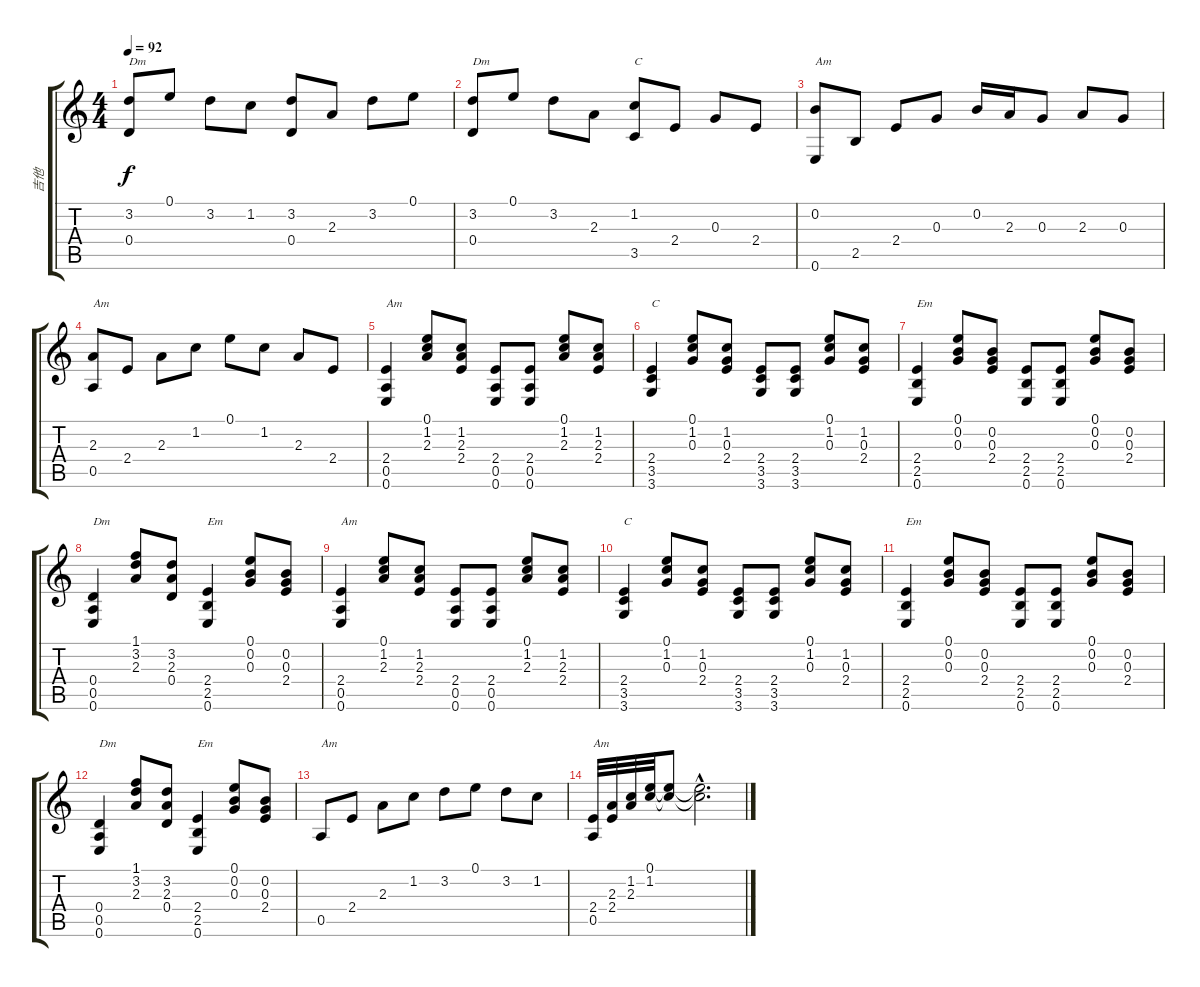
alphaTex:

\track ("吉他" "吉他") {instrument acousticguitarsteel}
\staff {score tabs}
\tuning (E4 B3 G3 D3 A2 E2) {hide}
\ts (4 4)
\tempo 92
\clef g2
\ks c
(3.2 0.4).8{txt "Dm" dy f} 0.1.8 3.2.8 1.2.8 (3.2 0.4).8 2.3.8 3.2.8 0.1.8 |
(3.2 0.4).8{txt "Dm"} 0.1.8 3.2.8 2.3.8 (1.2 3.5).8{txt "C"} 2.4.8 0.3.8 2.4.8 |
(0.2 0.6).8{txt "Am"} 2.5.8 2.4.8 0.3.8 0.2.16 2.3.16 0.3.8 2.3.8 0.3.8 |
(2.3 0.5).8{txt "Am"} 2.4.8 2.3.8 1.2.8 0.1.8 1.2.8 2.3.8 2.4.8 |
(2.4 0.5 0.6).4{txt "Am"} (0.1 1.2 2.3).8 (1.2 2.3 2.4).8 (2.4 0.5 0.6).8 (2.4 0.5 0.6).8 (0.1 1.2 2.3).8 (1.2 2.3 2.4).8 |
(2.4 3.5 3.6).4{txt "C"} (0.1 1.2 0.3).8 (1.2 0.3 2.4).8 (2.4 3.5 3.6).8 (2.4 3.5 3.6).8 (0.1 1.2 0.3).8 (1.2 0.3 2.4).8 |
(2.4 2.5 0.6).4{txt "Em"} (0.1 0.2 0.3).8 (0.2 0.3 2.4).8 (2.4 2.5 0.6).8 (2.4 2.5 0.6).8 (0.1 0.2 0.3).8 (0.2 0.3 2.4).8 |
(0.4 0.5 0.6).4{txt "Dm"} (1.1 3.2 2.3).8 (3.2 2.3 0.4).8 (2.4 2.5 0.6).4{txt "Em"} (0.1 0.2 0.3).8 (0.2 0.3 2.4).8 |
(2.4 0.5 0.6).4{txt "Am"} (0.1 1.2 2.3).8 (1.2 2.3 2.4).8 (2.4 0.5 0.6).8 (2.4 0.5 0.6).8 (0.1 1.2 2.3).8 (1.2 2.3 2.4).8 |
(2.4 3.5 3.6).4{txt "C"} (0.1 1.2 0.3).8 (1.2 0.3 2.4).8 (2.4 3.5 3.6).8 (2.4 3.5 3.6).8 (0.1 1.2 0.3).8 (1.2 0.3 2.4).8 |
(2.4 2.5 0.6).4{txt "Em"} (0.1 0.2 0.3).8 (0.2 0.3 2.4).8 (2.4 2.5 0.6).8 (2.4 2.5 0.6).8 (0.1 0.2 0.3).8 (0.2 0.3 2.4).8 |
(0.4 0.5 0.6).4{txt "Dm"} (1.1 3.2 2.3).8 (3.2 2.3 0.4).8 (2.4 2.5 0.6).4{txt "Em"} (0.1 0.2 0.3).8 (0.2 0.3 2.4).8 |
0.5.8{txt "Am"} 2.4.8 2.3.8 1.2.8 3.2.8 0.1.8 3.2.8 1.2.8 |
(2.4 0.5).32{txt "Am"} (2.3 2.4).32 (1.2 2.3).32 (0.1 1.2).32 (0.1{t} 1.2{t}).8 (0.1{hac t} 1.2{hac t}).2{d}
